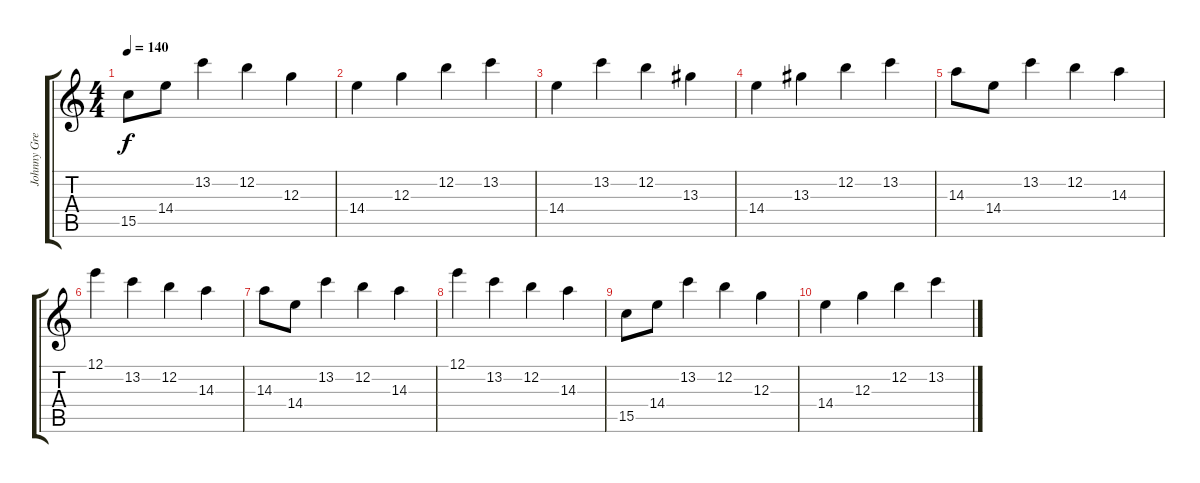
\track ("Johnny Greenwood" "Johnny Gre") {instrument acousticguitarnylon}
\staff {score tabs}
\tuning (E4 B3 G3 D3 A2 E2) {hide}
\ts (4 4)
\tempo 140
\clef g2
\ks c
15.5.8{dy f} 14.4.8 13.2.4 12.2.4 12.3.4 |
14.4.4 12.3.4 12.2.4 13.2.4 |
14.4.4 13.2.4 12.2.4 13.3.4 |
14.4.4 13.3.4 12.2.4 13.2.4 |
14.3.8 14.4.8 13.2.4 12.2.4 14.3.4 |
12.1.4 13.2.4 12.2.4 14.3.4 |
14.3.8 14.4.8 13.2.4 12.2.4 14.3.4 |
12.1.4 13.2.4 12.2.4 14.3.4 |
15.5.8 14.4.8 13.2.4 12.2.4 12.3.4 |
14.4.4 12.3.4 12.2.4 13.2.4
